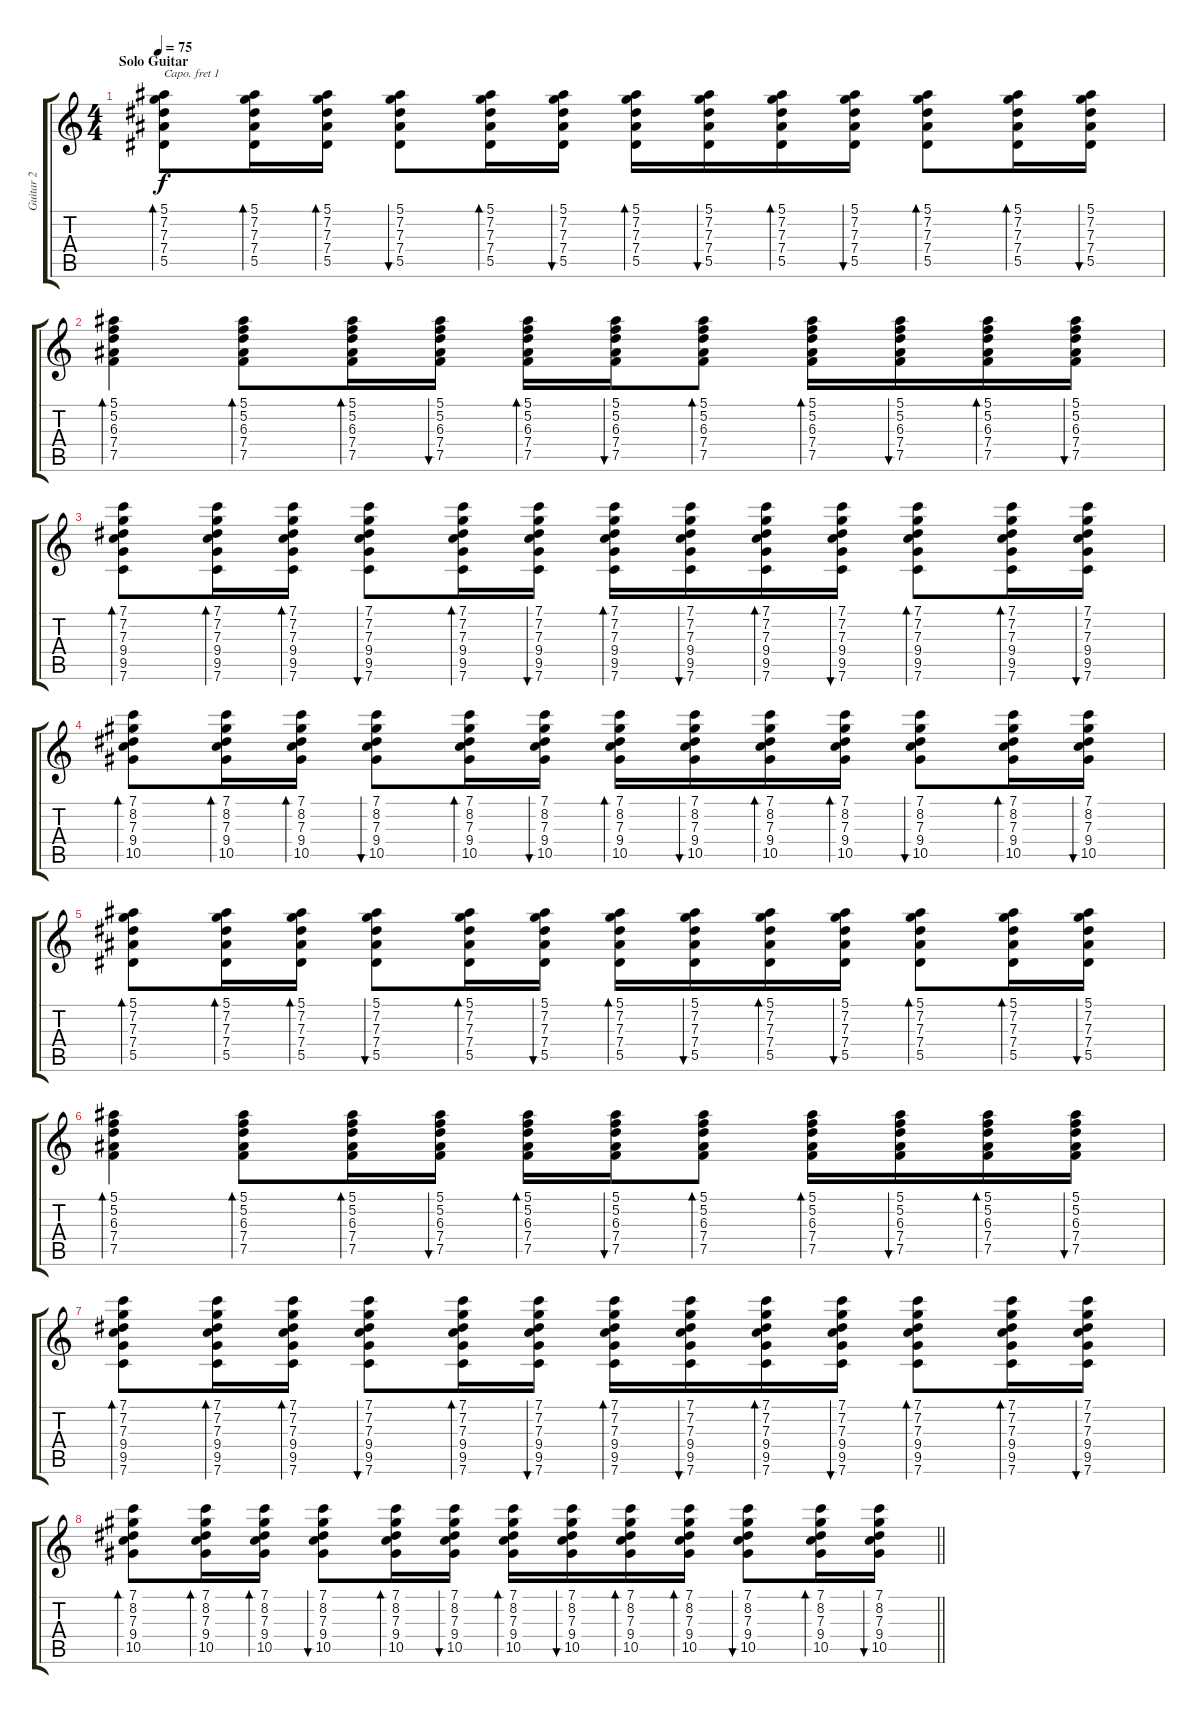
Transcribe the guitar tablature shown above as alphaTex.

\track ("Guitar 2" "Guitar 2") {instrument acousticguitarsteel}
\staff {score tabs}
\capo 1
\tuning (E4 B3 G3 D3 A2 E2) {hide}
\ts (4 4)
\section ("" "Solo Guitar")
\tempo 75
\clef g2
\ks c
(5.1 7.2 7.3 7.4 5.5).8{bd 30 dy f} (5.1 7.2 7.3 7.4 5.5).16{bd 30} (5.1 7.2 7.3 7.4 5.5).16{bd 30} (5.1 7.2 7.3 7.4 5.5).8{bu 30} (5.1 7.2 7.3 7.4 5.5).16{bd 30} (5.1 7.2 7.3 7.4 5.5).16{bu 30} (5.1 7.2 7.3 7.4 5.5).16{bd 30} (5.1 7.2 7.3 7.4 5.5).16{bu 30} (5.1 7.2 7.3 7.4 5.5).16{bd 30} (5.1 7.2 7.3 7.4 5.5).16{bu 30} (5.1 7.2 7.3 7.4 5.5).8{bd 30} (5.1 7.2 7.3 7.4 5.5).16{bd 30} (5.1 7.2 7.3 7.4 5.5).16{bu 30} |
(5.1 5.2 6.3 7.4 7.5).4{bd 30} (5.1 5.2 6.3 7.4 7.5).8{bd 30} (5.1 5.2 6.3 7.4 7.5).16{bd 30} (5.1 5.2 6.3 7.4 7.5).16{bu 30} (5.1 5.2 6.3 7.4 7.5).16{bd 30} (5.1 5.2 6.3 7.4 7.5).16{bu 30} (5.1 5.2 6.3 7.4 7.5).8{bd 30} (5.1 5.2 6.3 7.4 7.5).16{bd 30} (5.1 5.2 6.3 7.4 7.5).16{bu 30} (5.1 5.2 6.3 7.4 7.5).16{bd 30} (5.1 5.2 6.3 7.4 7.5).16{bu 30} |
(7.1 7.2 7.3 9.4 9.5 7.6).8{bd 30} (7.1 7.2 7.3 9.4 9.5 7.6).16{bd 30} (7.1 7.2 7.3 9.4 9.5 7.6).16{bd 30} (7.1 7.2 7.3 9.4 9.5 7.6).8{bu 30} (7.1 7.2 7.3 9.4 9.5 7.6).16{bd 30} (7.1 7.2 7.3 9.4 9.5 7.6).16{bu 30} (7.1 7.2 7.3 9.4 9.5 7.6).16{bd 30} (7.1 7.2 7.3 9.4 9.5 7.6).16{bu 30} (7.1 7.2 7.3 9.4 9.5 7.6).16{bd 30} (7.1 7.2 7.3 9.4 9.5 7.6).16{bu 30} (7.1 7.2 7.3 9.4 9.5 7.6).8{bd 30} (7.1 7.2 7.3 9.4 9.5 7.6).16{bd 30} (7.1 7.2 7.3 9.4 9.5 7.6).16{bu 30} |
(7.1 8.2 7.3 9.4 10.5).8{bd 30} (7.1 8.2 7.3 9.4 10.5).16{bd 30} (7.1 8.2 7.3 9.4 10.5).16{bd 30} (7.1 8.2 7.3 9.4 10.5).8{bu 30} (7.1 8.2 7.3 9.4 10.5).16{bd 30} (7.1 8.2 7.3 9.4 10.5).16{bu 30} (7.1 8.2 7.3 9.4 10.5).16{bd 30} (7.1 8.2 7.3 9.4 10.5).16{bu 30} (7.1 8.2 7.3 9.4 10.5).16{bd 30} (7.1 8.2 7.3 9.4 10.5).16{bd 30} (7.1 8.2 7.3 9.4 10.5).8{bu 30} (7.1 8.2 7.3 9.4 10.5).16{bd 30} (7.1 8.2 7.3 9.4 10.5).16{bu 30} |
(5.1 7.2 7.3 7.4 5.5).8{bd 30} (5.1 7.2 7.3 7.4 5.5).16{bd 30} (5.1 7.2 7.3 7.4 5.5).16{bd 30} (5.1 7.2 7.3 7.4 5.5).8{bu 30} (5.1 7.2 7.3 7.4 5.5).16{bd 30} (5.1 7.2 7.3 7.4 5.5).16{bu 30} (5.1 7.2 7.3 7.4 5.5).16{bd 30} (5.1 7.2 7.3 7.4 5.5).16{bu 30} (5.1 7.2 7.3 7.4 5.5).16{bd 30} (5.1 7.2 7.3 7.4 5.5).16{bu 30} (5.1 7.2 7.3 7.4 5.5).8{bd 30} (5.1 7.2 7.3 7.4 5.5).16{bd 30} (5.1 7.2 7.3 7.4 5.5).16{bu 30} |
(5.1 5.2 6.3 7.4 7.5).4{bd 30} (5.1 5.2 6.3 7.4 7.5).8{bd 30} (5.1 5.2 6.3 7.4 7.5).16{bd 30} (5.1 5.2 6.3 7.4 7.5).16{bu 30} (5.1 5.2 6.3 7.4 7.5).16{bd 30} (5.1 5.2 6.3 7.4 7.5).16{bu 30} (5.1 5.2 6.3 7.4 7.5).8{bd 30} (5.1 5.2 6.3 7.4 7.5).16{bd 30} (5.1 5.2 6.3 7.4 7.5).16{bu 30} (5.1 5.2 6.3 7.4 7.5).16{bd 30} (5.1 5.2 6.3 7.4 7.5).16{bu 30} |
(7.1 7.2 7.3 9.4 9.5 7.6).8{bd 30} (7.1 7.2 7.3 9.4 9.5 7.6).16{bd 30} (7.1 7.2 7.3 9.4 9.5 7.6).16{bd 30} (7.1 7.2 7.3 9.4 9.5 7.6).8{bu 30} (7.1 7.2 7.3 9.4 9.5 7.6).16{bd 30} (7.1 7.2 7.3 9.4 9.5 7.6).16{bu 30} (7.1 7.2 7.3 9.4 9.5 7.6).16{bd 30} (7.1 7.2 7.3 9.4 9.5 7.6).16{bu 30} (7.1 7.2 7.3 9.4 9.5 7.6).16{bd 30} (7.1 7.2 7.3 9.4 9.5 7.6).16{bu 30} (7.1 7.2 7.3 9.4 9.5 7.6).8{bd 30} (7.1 7.2 7.3 9.4 9.5 7.6).16{bd 30} (7.1 7.2 7.3 9.4 9.5 7.6).16{bu 30} |
\barLineRight lightlight
(7.1 8.2 7.3 9.4 10.5).8{bd 30} (7.1 8.2 7.3 9.4 10.5).16{bd 30} (7.1 8.2 7.3 9.4 10.5).16{bd 30} (7.1 8.2 7.3 9.4 10.5).8{bu 30} (7.1 8.2 7.3 9.4 10.5).16{bd 30} (7.1 8.2 7.3 9.4 10.5).16{bu 30} (7.1 8.2 7.3 9.4 10.5).16{bd 30} (7.1 8.2 7.3 9.4 10.5).16{bu 30} (7.1 8.2 7.3 9.4 10.5).16{bd 30} (7.1 8.2 7.3 9.4 10.5).16{bd 30} (7.1 8.2 7.3 9.4 10.5).8{bu 30} (7.1 8.2 7.3 9.4 10.5).16{bd 30} (7.1 8.2 7.3 9.4 10.5).16{bu 30}
